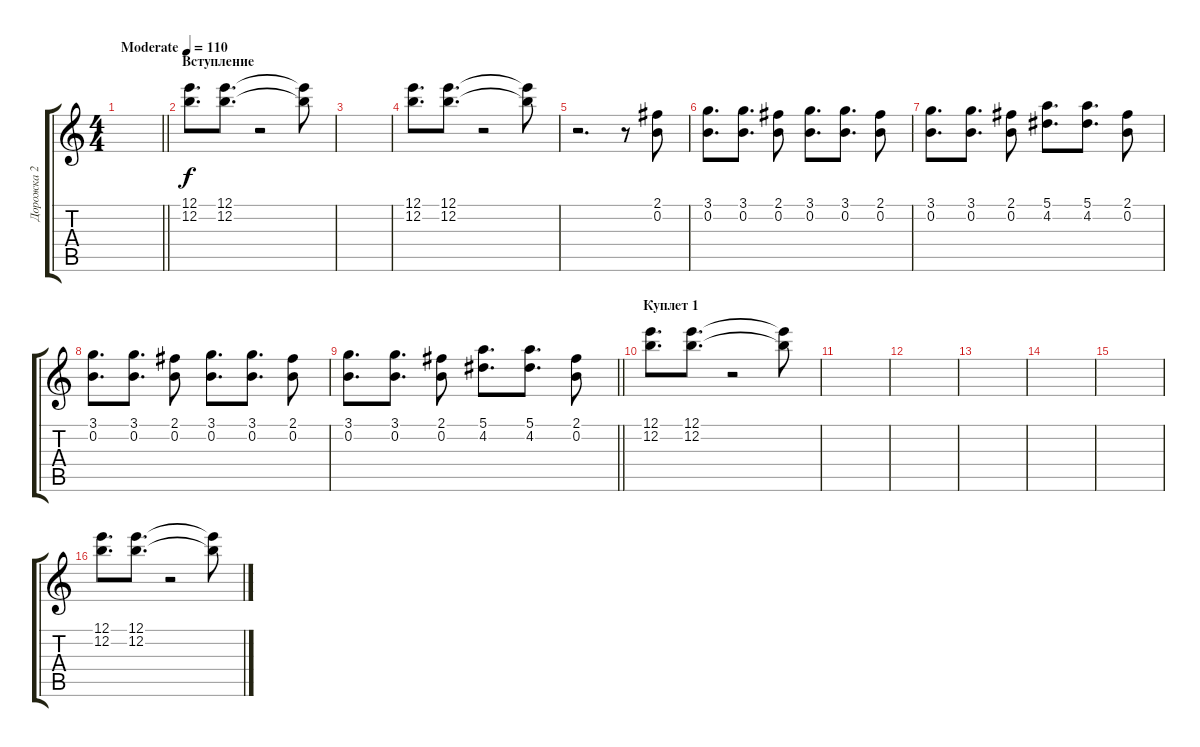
\track ("Дорожка 2" "Дорожка 2") {instrument acousticguitarsteel}
\staff {score tabs}
\tuning (E4 B3 G3 D3 A2 E2) {hide}
\ts (4 4)
\tempo (110 "Moderate")
\clef g2
\barLineRight lightlight
\ks c
|
\section ("" "Вступление")
(12.1 12.2).8{d} (12.1 12.2).8{d} r.2 (12.1{t} 12.2{t}).8 |
|
(12.1 12.2).8{d} (12.1 12.2).8{d} r.2 (12.1{t} 12.2{t}).8 |
r.2{d} r.8 (2.1 0.2).8 |
(3.1 0.2).8{d} (3.1 0.2).8{d} (2.1 0.2).8 (3.1 0.2).8{d} (3.1 0.2).8{d} (2.1 0.2).8 |
(3.1 0.2).8{d} (3.1 0.2).8{d} (2.1 0.2).8 (5.1 4.2).8{d} (5.1 4.2).8{d} (2.1 0.2).8 |
(3.1 0.2).8{d} (3.1 0.2).8{d} (2.1 0.2).8 (3.1 0.2).8{d} (3.1 0.2).8{d} (2.1 0.2).8 |
\barLineRight lightlight
(3.1 0.2).8{d} (3.1 0.2).8{d} (2.1 0.2).8 (5.1 4.2).8{d} (5.1 4.2).8{d} (2.1 0.2).8 |
\section ("" "Куплет 1")
(12.1 12.2).8{d} (12.1 12.2).8{d} r.2 (12.1{t} 12.2{t}).8 |
|
|
|
|
|
(12.1 12.2).8{d} (12.1 12.2).8{d} r.2 (12.1{t} 12.2{t}).8
